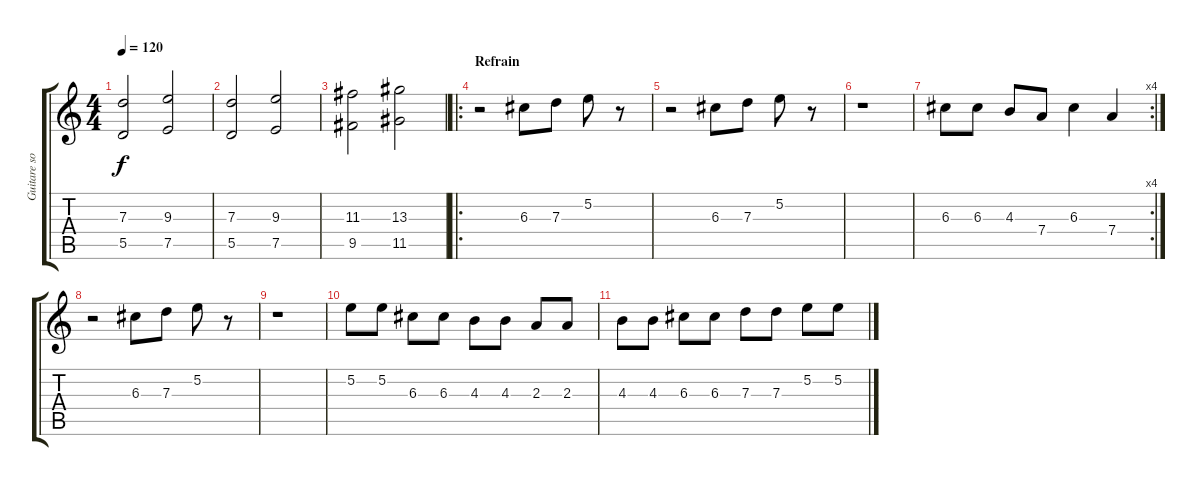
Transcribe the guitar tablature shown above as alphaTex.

\track ("Guitare solo" "Guitare so") {instrument electricguitarjazz}
\staff {score tabs}
\tuning (E4 B3 G3 D3 A2 E2) {hide}
\ts (4 4)
\tempo 120
\clef g2
\ks c
(7.3 5.5).2{dy f} (9.3 7.5).2 |
(7.3 5.5).2 (9.3 7.5).2 |
(11.3 9.5).2 (13.3 11.5).2 |
\ro
\section ("" "Refrain")
r.2 6.3.8 7.3.8 5.2.8 r.8 |
r.2 6.3.8 7.3.8 5.2.8 r.8 |
r.1 |
\rc 4
6.3.8 6.3.8 4.3.8 7.4.8 6.3.4 7.4.4 |
r.2 6.3.8 7.3.8 5.2.8 r.8 |
r.1 |
5.2.8 5.2.8 6.3.8 6.3.8 4.3.8 4.3.8 2.3.8 2.3.8 |
4.3.8 4.3.8 6.3.8 6.3.8 7.3.8 7.3.8 5.2.8 5.2.8
